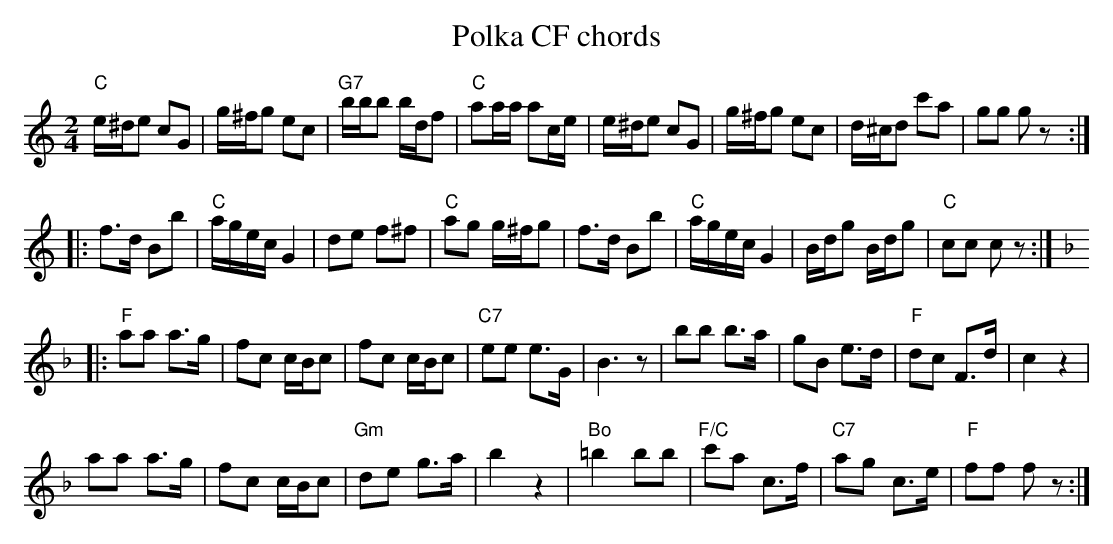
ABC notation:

X:1
T: Polka CF chords
M:2/4
L:1/16
K:C %%MIDI gchordon
"C"e^de2 c2G2 | g^fg2 e2c2 | "G7"bbb2 bdf2 | "C"a2aa a2ce | e^de2 c2G2 | g^fg2 e2c2 | d^cd2 c'2a2 | g2g2 g2 z2  :| [L:1/8]
|: f>d Bb | "C"a/g/e/c/ G2 | de f^f | "C"ag g/^f/g | f>d Bb | "C"a/g/e/c/ G2 | B/d/g B/d/g | "C"cc cz :|  [K:F]
|:"F"aa a>g | fc c/B/c | fc c/B/c | "C7"ee e>G | B3 z | bb b>a | gB e>d | "F"dc F>d | c2 z2 |
aa a>g | fc c/B/c | "Gm"de g>a | b2 z2 | "Bo"=b2 bb | "F/C"c'a c>f | "C7"ag c>e | "F"ff f z :|
